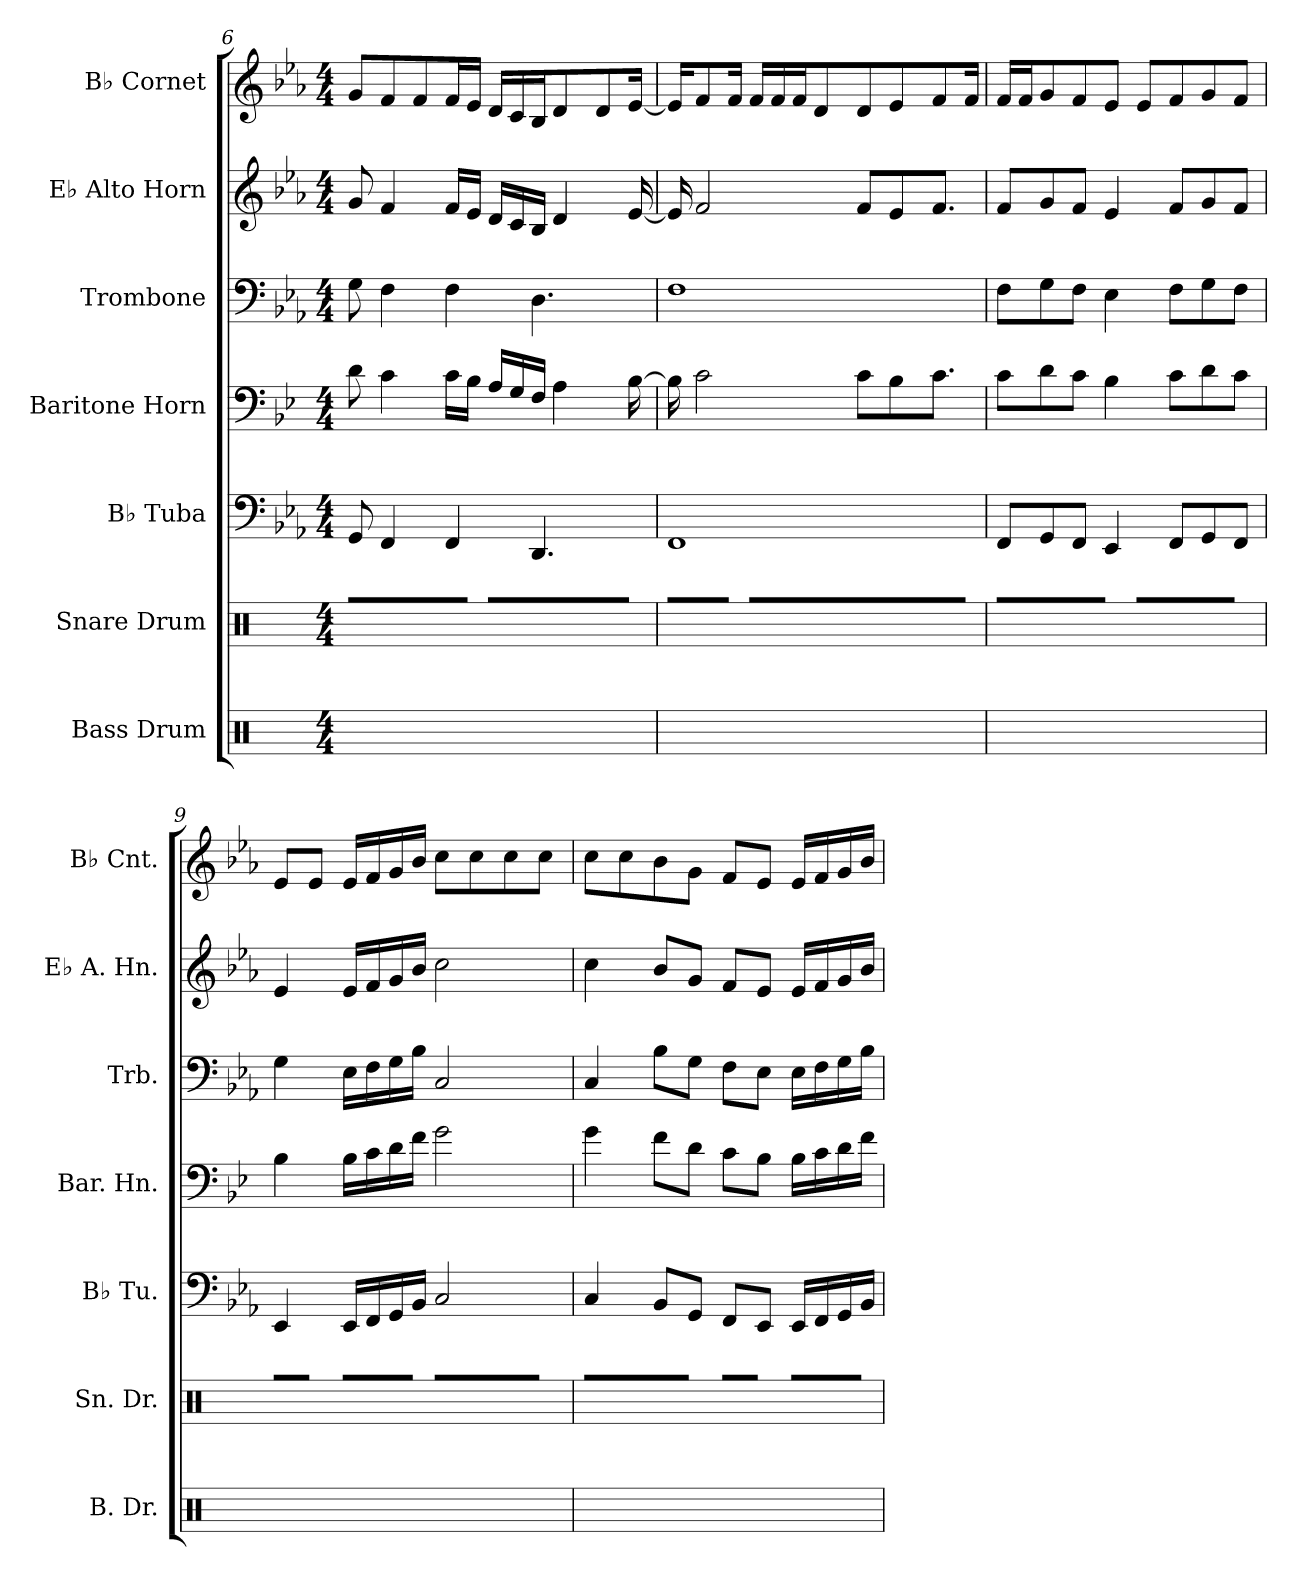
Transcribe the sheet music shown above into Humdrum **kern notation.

**kern	**kern	**kern	**kern	**kern	**kern	**kern
*part7	*part6	*part5	*part4	*part3	*part2	*part1
*staff7	*staff6	*staff5	*staff4	*staff3	*staff2	*staff1
*I"Bass Drum	*I"Snare Drum	*I"B♭ Tuba	*I"Baritone Horn	*I"Trombone	*I"E♭ Alto Horn	*I"B♭ Cornet
*I'B. Dr.	*I'Sn. Dr.	*I'B♭ Tu.	*I'Bar. Hn.	*I'Trb.	*I'E♭ A. Hn.	*I'B♭ Cnt.
*clefX	*clefX	*clefF4	*clefF4	*clefF4	*clefG2	*clefG2
*	*	*	*ITrd4c7	*	*ITrd4c7	*ITrd1c2
*k[]	*k[]	*k[b-e-a-]	*k[b-e-a-]	*k[b-e-a-]	*k[b-e-a-d-]	*k[b-e-a-d-g-]
*C:	*C:	*E-:	*E-:	*E-:	*A-:	*D-:
*M4/4	*M4/4	*M4/4	*M4/4	*M4/4	*M4/4	*M4/4
=6	=6	=6	=6	=6	=6	=6
4R\	8R\L	8GG/	8G\	8G\	8c/	8f/L
.	8R\	4FF/	4F\	4F\	4B-/	8e-/
4R\	8R\	.	.	.	.	8e-/
.	16R\L	4FF/	16F\LL	4F\	16B-/LL	16e-/L
.	16R\JJ	.	16E-\JJ	.	16A-/JJ	16d-/JJ
4R\	16R\LL	.	16D/LL	.	16G/LL	16c/LL
.	16R\	.	16C/	.	16F/	16B-/
.	16R\J	4.DD/	16BB-/JJ	4.D\	16E-/JJ	16A-/J
.	8R\	.	4D\	.	4G/	8c/
4R\	.	.	.	.	.	.
.	8R\	.	.	.	.	8c/
.	16R\Jk	.	[16E-\	.	[16A-/	[16d-/Jk
=7	=7	=7	=7	=7	=7	=7
4R\	16R\KL	1FF	16E-\]	1F	16A-/]	16d-/KL]
.	8R\	.	2F\	.	2B-/	8e-/
.	16R\Jk	.	.	.	.	16e-/Jk
4R\	16R\LL	.	.	.	.	16e-/LL
.	16R\	.	.	.	.	16e-/
.	16R\J	.	.	.	.	16e-/J
.	8R\	.	.	.	.	8c/
4R\	.	.	.	.	.	.
.	8R\	.	8F\L	.	8B-/L	8c/
.	8R\	.	8E-\	.	8A-/	8d-/
4R\	.	.	.	.	.	.
.	8R\	.	8.F\J	.	8.B-/J	8e-/
.	16R\Jk	.	.	.	.	16e-/Jk
!!LO:PB:g=z
=8	=8	=8	=8	=8	=8	=8
4R\	16R\LL	8FF/L	8F\L	8F\L	8B-/L	16e-/LL
.	16R\J	.	.	.	.	16e-/J
.	8R\	8GG/	8G\	8G\	8c/	8f/
4R\	8R\	8FF/J	8F\J	8F\J	8B-/J	8e-/
.	8R\J	4EE-/	4E-\	4E-\	4A-/	8d-/J
4R\	8R\L	.	.	.	.	8d-/L
.	8R\	8FF/L	8F\L	8F\L	8B-/L	8e-/
4R\	8R\	8GG/	8G\	8G\	8c/	8f/
.	8R\J	8FF/J	8F\J	8F\J	8B-/J	8e-/J
=9	=9	=9	=9	=9	=9	=9
4R\	8R\L	4EE-/	4E-\	4G\	4A-/	8d-/L
.	8R\J	.	.	.	.	8d-/J
4R\	16R\LL	16EE-/LL	16E-\LL	16E-\LL	16A-/LL	16d-/LL
.	16R\	16FF/	16F\	16F\	16B-/	16e-/
.	16R\	16GG/	16G\	16G\	16c/	16f/
.	16R\JJ	16BB-/JJ	16B-\JJ	16B-\JJ	16e-/JJ	16a-/JJ
4R\	8R\L	2C/	2c\	2C/	2f\	8b-\L
.	8R\	.	.	.	.	8b-\
4R\	8R\	.	.	.	.	8b-\
.	8R\J	.	.	.	.	8b-\J
=10	=10	=10	=10	=10	=10	=10
4R\	8R\L	4C/	4c\	4C/	4f\	8b-\L
.	8R\	.	.	.	.	8b-\
4R\	8R\	8BB-/L	8B-\L	8B-\L	8e-/L	8a-\
.	8R\J	8GG/J	8G\J	8G\J	8c/J	8f\J
4R\	8R\L	8FF/L	8F\L	8F\L	8B-/L	8e-/L
.	8R\J	8EE-/J	8E-\J	8E-\J	8A-/J	8d-/J
4R\	16R\LL	16EE-/LL	16E-\LL	16E-\LL	16A-/LL	16d-/LL
.	16R\	16FF/	16F\	16F\	16B-/	16e-/
.	16R\	16GG/	16G\	16G\	16c/	16f/
.	16R\JJ	16BB-/JJ	16B-\JJ	16B-\JJ	16e-/JJ	16a-/JJ
=	=	=	=	=	=	=
*-	*-	*-	*-	*-	*-	*-
